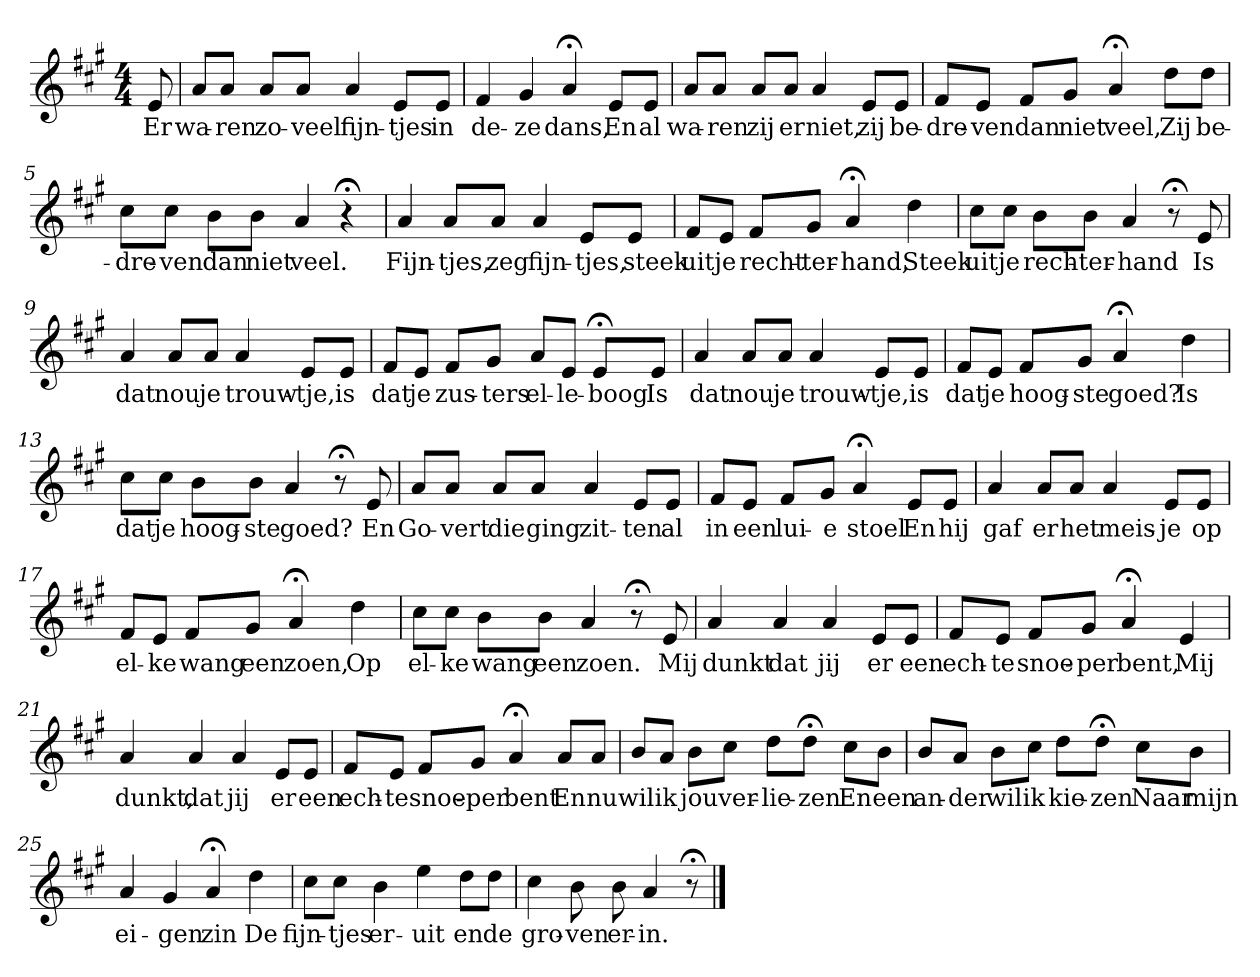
**kern	**text
*part1	*part1
*staff1	*staff1
*k[f#c#g#]	*
*A:	*
*M4/4	*
*MM120	*
=	=
8e	Er
=1	=1
8aL	wa-
8aJ	-ren
8aL	zo-
8aJ	-veel
4a	fijn-
8eL	-tjes
8eJ	in
=2	=2
4f#	de-
4g#	-ze
4a;<	dans,
8eL	En
8eJ	al
=3	=3
8aL	wa-
8aJ	-ren
8aL	zij
8aJ	er
4a	niet,
8eL	zij
8eJ	be-
=4	=4
8f#L	-dre-
8eJ	-ven
8f#L	dan
8g#J	niet
4a;<	veel,
8ddL	Zij
8ddJ	be-
=5	=5
8cc#L	-dre-
8cc#J	-ven
8bL	dan
8bJ	niet
4a	veel.
4r;<	.
=6	=6
4a	Fijn-
8aL	-tjes,
8aJ	zeg
4a	fijn-
8eL	-tjes,
8eJ	steek
=7	=7
8f#L	uit
8eJ	je
8f#L	recht-
8g#J	-ter-
4a;<	-hand,
4dd	Steek
=8	=8
8cc#L	uit
8cc#J	je
8bL	rech-
8bJ	-ter-
4a	-hand
8r;<	.
8e	Is
=9	=9
4a	dat
8aL	nou
8aJ	je
4a	trouw-
8eL	-tje,
8eJ	is
=10	=10
8f#L	dat
8eJ	je
8f#L	zus-
8g#J	-ters
8aL	el-
8eJ	-le-
8e;<L	-boog
8eJ	Is
=11	=11
4a	dat
8aL	nou
8aJ	je
4a	trouw-
8eL	-tje,
8eJ	is
=12	=12
8f#L	dat
8eJ	je
8f#L	hoog-
8g#J	-ste
4a;<	goed?
4dd	Is
=13	=13
8cc#L	dat
8cc#J	je
8bL	hoog-
8bJ	-ste
4a	goed?
8r;<	.
8e	En
=14	=14
8aL	Go-
8aJ	-vert
8aL	die
8aJ	ging
4a	zit-
8eL	-ten
8eJ	al
=15	=15
8f#L	in
8eJ	een
8f#L	lui-
8g#J	-e
4a;<	stoel
8eL	En
8eJ	hij
=16	=16
4a	gaf
8aL	er
8aJ	het
4a	meis-
8eL	-je
8eJ	op
=17	=17
8f#L	el-
8eJ	-ke
8f#L	wang
8g#J	een
4a;<	zoen,
4dd	Op
=18	=18
8cc#L	el-
8cc#J	-ke
8bL	wang
8bJ	een
4a	zoen.
8r;<	.
8e	Mij
=19	=19
4a	dunkt
4a	dat
4a	jij
8eL	er
8eJ	een
=20	=20
8f#L	ech-
8eJ	-te
8f#L	snoe-
8g#J	-per
4a;<	bent,
4e	Mij
=21	=21
4a	dunkt,
4a	dat
4a	jij
8eL	er
8eJ	een
=22	=22
8f#L	ech-
8eJ	-te
8f#L	snoe-
8g#J	-per
4a;<	bent
8aL	En
8aJ	nu
=23	=23
8bL	wil
8aJ	ik
8bL	jou
8cc#J	ver-
8ddL	-lie-
8dd;<J	-zen
8cc#L	En
8bJ	een
=24	=24
8bL	an-
8aJ	-der
8bL	wil
8cc#J	ik
8ddL	kie-
8dd;<J	-zen
8cc#L	Naar
8bJ	mijn
=25	=25
4a	ei-
4g#	-gen
4a;<	zin
4dd	De
=26	=26
8cc#L	fijn-
8cc#J	-tjes
4b	er-
4ee	-uit
8ddL	en
8ddJ	de
=27	=27
4cc#	gro-
8b	-ven
8b	er-
4a	-in.
8r;<	.
==	==
*-	*-
